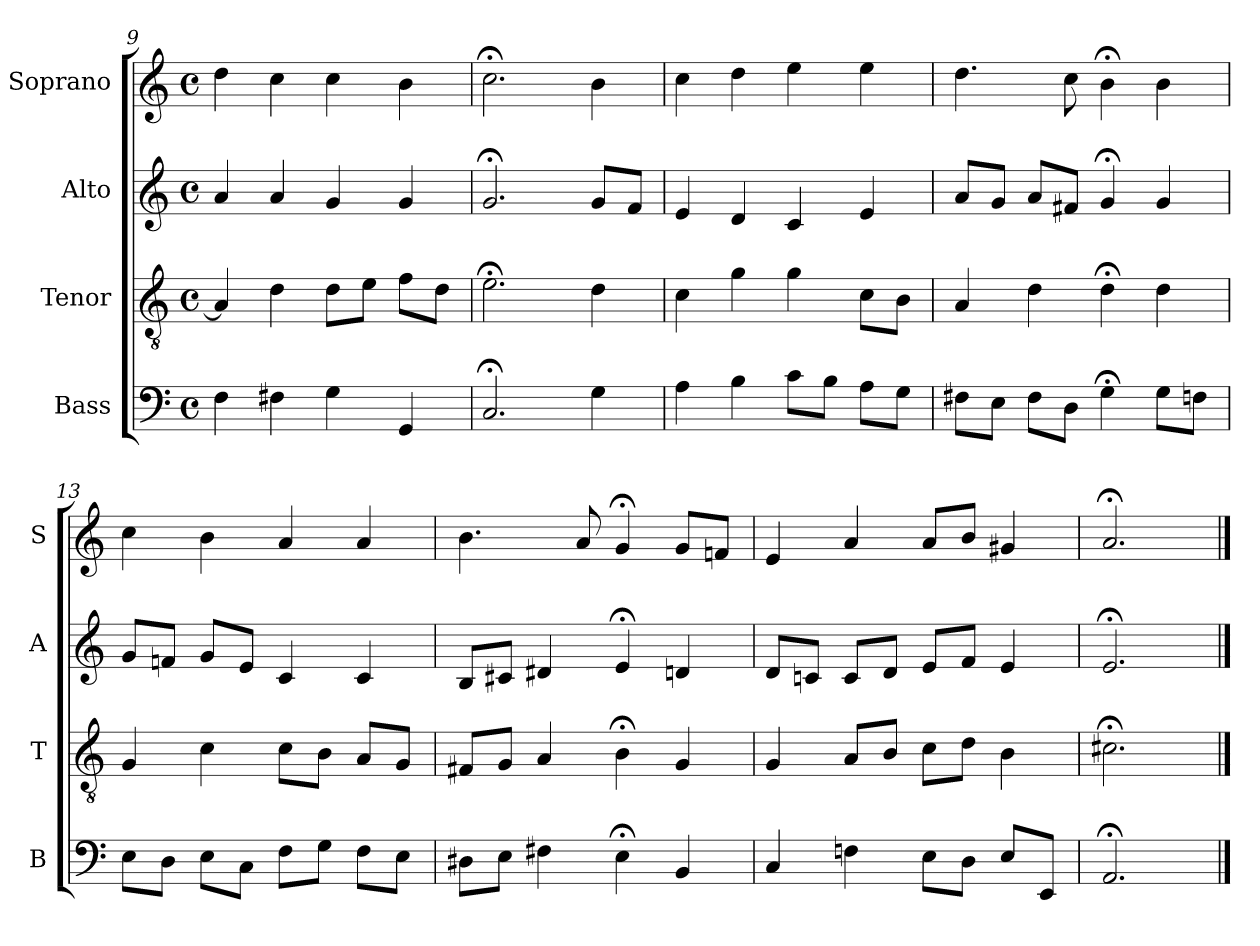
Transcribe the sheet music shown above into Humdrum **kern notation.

**kern	**kern	**kern	**kern
*part4	*part3	*part2	*part1
*staff4	*staff3	*staff2	*staff1
*I"Bass	*I"Tenor	*I"Alto	*I"Soprano
*I'B	*I'T	*I'A	*I'S
*clefF4	*clefGv2	*clefG2	*clefG2
*k[]	*k[]	*k[]	*k[]
*a:	*a:	*a:	*a:
*M4/4	*M4/4	*M4/4	*M4/4
*met(c)	*met(c)	*met(c)	*met(c)
=9	=9	=9	=9
4F	4A]	4a	4dd
4F#Xi	4di	4ai	4cci
4G	8dL	4g	4cc
.	8eJ	.	.
4GG	8fL	4g	4b
.	8dJ	.	.
=10	=10	=10	=10
2.C;<	2.e;<	2.g;<	2.cc;<
4G	4d	8gL	4b
.	.	8fJ	.
=11	=11	=11	=11
4A	4c	4e	4cc
4B	4g	4d	4dd
8cL	4g	4c	4ee
8BJ	.	.	.
8AL	8cL	4e	4ee
8GJ	8BJ	.	.
=12	=12	=12	=12
8F#XL	4A	8aL	4.dd
8EJ	.	8gJ	.
8F#L	4d	8aL	.
8DJ	.	8f#XJ	8cc
4G;<	4d;<	4g;<	4b;<
8GL	4d	4g	4b
8FnJ	.	.	.
=13	=13	=13	=13
8EL	4G	8gL	4cc
8DJ	.	8fnJ	.
8EL	4c	8gL	4b
8CJ	.	8eJ	.
8FL	8cL	4c	4a
8GJ	8BJ	.	.
8FL	8AL	4c	4a
8EJ	8GJ	.	.
=14	=14	=14	=14
8D#XL	8F#XL	8BL	4.b
8EJ	8GJ	8c#XJ	.
4F#X	4A	4d#X	.
.	.	.	8a
4E;<	4B;<	4e;<	4g;<
4BB	4G	4dn	8gL
.	.	.	8fnJ
=15	=15	=15	=15
4C	4G	8dL	4e
.	.	8cnJ	.
4Fn	8AL	8cL	4a
.	8BJ	8dJ	.
8EL	8cL	8eL	8aL
8DJ	8dJ	8fJ	8bJ
8EL	4B	4e	4g#X
8EEJ	.	.	.
=16	=16	=16	=16
2.AA;<	2.c#X;<	2.e;<	2.a;<
==	==	==	==
*-	*-	*-	*-
